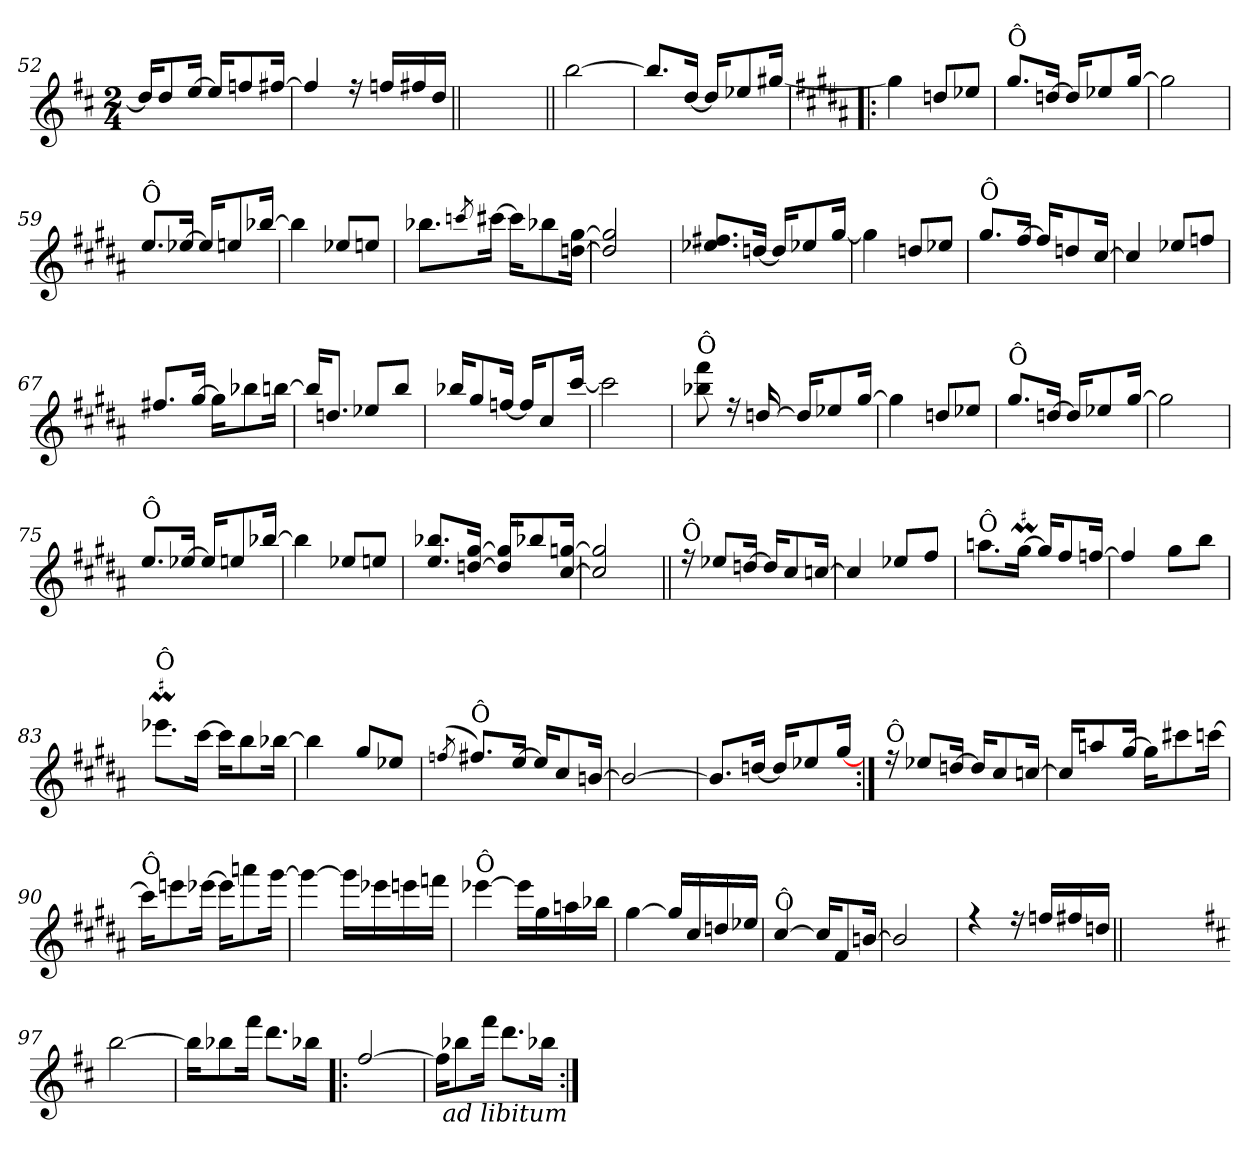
**kern
*part1
*staff1
*clefG2
*k[f#c#]
*D:
*M2/4
=52
*^
16dd/KL]	2ryy
8dd/	.
[>16ee/Jk	.
16ee/KL]	.
8ffn/	.
[>16ff#X/Jk	.
=53	=53
4ff#/]	2ryy
16rff	.
16ffn/LL	.
16ff#X/	.
16dd/JJ	.
*v	*v
=53X531||
2ryy
=54||
*^
[<2bb\	2ryy
=55	=55
8.bb/L]	4ryy
[>16dd/Jk	.
16dd/KL]	4ryy
8ee-X/	.
[>16gg#X/Jk	.
!!LO:LB:g=z	!!
=56!|:	=56!|:
*k[f#c#g#d#a#]	*
*B:	*
4gg#\]	2ryy
8ddn/L	.
8ee-X/J	.
=57	=57
!LO:TX:a:t=Ô	!
8.gg#/L	2ryy
[>16ddn/Jk	.
16dd/KL]	.
8ee-X/	.
[>16gg#/Jk	.
=58	=58
2gg#\]	2ryy
=59	=59
!LO:TX:a:t=Ô	!
8.ee/L	2ryy
[>16ee-X/Jk	.
16ee-/KL]	.
8een/	.
[>16bb-X/Jk	.
=60	=60
4bb-\]	2ryy
8ee-X/L	.
8een/J	.
!!LO:LB:g=z	!!
=61	=61
8.bb-X\L	2ryy
8qcccn/	.
[<16ccc#X\Jk	.
16ccc#\KL]	.
8bb-X\	.
[<16ddn\ [<16gg#\Jk	.
=62	=62
2ddn/] 2gg#/]	2ryy
=63	=63
8.ee-X/ 8.ff#X/L	4ryy
[>16ddn/Jk	.
16dd/KL]	4ryy
8ee-X/	.
[>16gg#/Jk	.
=64	=64
4gg#\]	2ryy
8ddn/L	.
8ee-X/J	.
=65	=65
!LO:TX:a:t=Ô	!
8.gg#/L	2ryy
[>16ff#/Jk	.
16ff#/KL]	.
8ddn/	.
[>16cc#/Jk	.
!!LO:LB:g=z	!!
=66	=66
4cc#/]	2ryy
8ee-X/L	.
8ffn/J	.
=67	=67
8.ff#X/L	2ryy
[>16gg#/Jk	.
16gg#\KL]	.
8bb-X\	.
[<16bbn\Jk	.
=68	=68
16bbn/KL]	4ryy
8.ddn/J	.
8ee-X/L	4ryy
8bb/J	.
=69	=69
16bb-X/KL	4ryy
8gg#/	.
[>16ffn/Jk	.
16ff/KL]	4ryy
8cc#/	.
[>16ccc#/Jk	.
=70	=70
2ccc#\]	2ryy
!!LO:LB:g=z	!!
=71	=71
!LO:TX:a:t=Ô	!
8bb-X\ 8fff#\	2ryy
16rff	.
[>16ddn/	.
16dd/KL]	.
8ee-X/	.
[>16gg#/Jk	.
=72	=72
4gg#\]	2ryy
8ddn/L	.
8ee-X/J	.
=73	=73
!LO:TX:a:t=Ô	!
8.gg#/L	2ryy
[>16ddn/Jk	.
16dd/KL]	.
8ee-X/	.
[>16gg#/Jk	.
=74	=74
2gg#\]	2ryy
=75	=75
!LO:TX:a:t=Ô	!
8.ee/L	2ryy
[>16ee-X/Jk	.
16ee-/KL]	.
8een/	.
[>16bb-X/Jk	.
=76	=76
4bb-\]	2ryy
8ee-X/L	.
8een/J	.
!!LO:LB:g=z	!!
=77	=77
8.ee/ 8.bb-X/L	2ryy
[>16ddn/ [>16gg#/Jk	.
16dd/] 16gg#/]KL	.
8bb-X/	.
[>16cc#/ [>16ggn/Jk	.
=78	=78
2cc#/] 2ggn/]	2ryy
=79||	=79||
!LO:TX:a:t=Ô	!
16rff	2ryy
8ee-X/L	.
[>16ddn/Jk	.
16dd/KL]	.
8cc#/	.
[>16ccn/Jk	.
=80	=80
4cc/]	2ryy
8ee-X/L	.
8ff#/J	.
=81	=81
!LO:TX:a:t=Ô	!
8.aan\L	2ryy
!LO:MOR:acc=#	!
[<16gg#M\Jk	.
16gg#/KL]	.
8ff#/	.
[>16ffn/Jk	.
!!LO:LB:g=z	!!
=82	=82
4ff/]	2ryy
8gg#\L	.
8bb\J	.
=83	=83
!LO:TX:a:t=Ô	!
!LO:MOR:acc=#	!
8.eee-XM\L	2ryy
[<16ccc#\Jk	.
16ccc#\KL]	.
8bb\	.
[<16bb-X\Jk	.
=84	=84
4bb-\]	2ryy
8gg#/L	.
8ee-X/J	.
=85	=85
(<8qffn/	.
!LO:TX:a:t=Ô	!
8.ff#X/L)	2ryy
[>16ee/Jk	.
16ee/KL]	.
8cc#/	.
[>16bn/Jk	.
=86	=86
2b/_	2ryy
=87	=87
8.b/L]	4ryy
[>16ddn/Jk	.
16dd/KL]	4ryy
8ee-X/	.
[>16gg#/Jk	.
!!LO:LB:g=z	!!
=88:|!	=88:|!
!LO:TX:a:t=Ô	!
16rff	2ryy
8ee-X/L	.
[>16ddn/Jk	.
16dd/KL]	.
8cc#/	.
[>16ccn/Jk	.
=89	=89
16cc/KL]	2ryy
8aan/	.
[>16gg#/Jk	.
16gg#\KL]	.
8ccc#X\	.
[<16cccn\Jk	.
=90	=90
!LO:TX:a:t=Ô	!
16cccn\KL]	2ryy
8eeen\	.
[<16eee-X\Jk	.
16eee-\KL]	.
8aaan\	.
[<16ggg#\Jk	.
=91	=91
4ggg#\_	2ryy
16ggg#\LL]	.
16eee-X\	.
16eeen\	.
16fffn\JJ	.
!!LO:LB:g=z	!!
=92	=92
!LO:TX:a:t=Ô	!
[<4eee-X\	2ryy
16eee-\LL]	.
16gg#\	.
16aan\	.
16bb-X\JJ	.
=93	=93
[<4gg#\	2ryy
16gg#/LL]	.
16cc#/	.
16ddn/	.
16ee-X/JJ	.
=94	=94
!LO:TX:a:t=Ô	!
[>4cc#/	2ryy
16cc#/KL]	.
8f#/	.
[>16bn/Jk	.
=95	=95
2b/]	2ryy
=96	=96
4rff	2ryy
16rff	.
16ffn/LL	.
16ff#X/	.
16ddn/JJ	.
*v	*v
=96X962||
2ryy
!!LO:LB:g=z
=97-
*k[f#c#]
*D:
*^
[<2bb\	2ryy
=98	=98
16bb\KL]	2ryy
8bb-X\	.
16fff#\Jk	.
8.ddd\L	.
16bb-X\Jk	.
=99!|:	=99!|:
[>2ff#/	2ryy
=100	=100
16ff#\KL]	2ryy
8bb-X\	.
16fff#\Jk	.
8.ddd\L	.
16bb-X\Jk	.
*v	*v
!LO:TX:b:i:t=ad libitum
=:|!
*-
